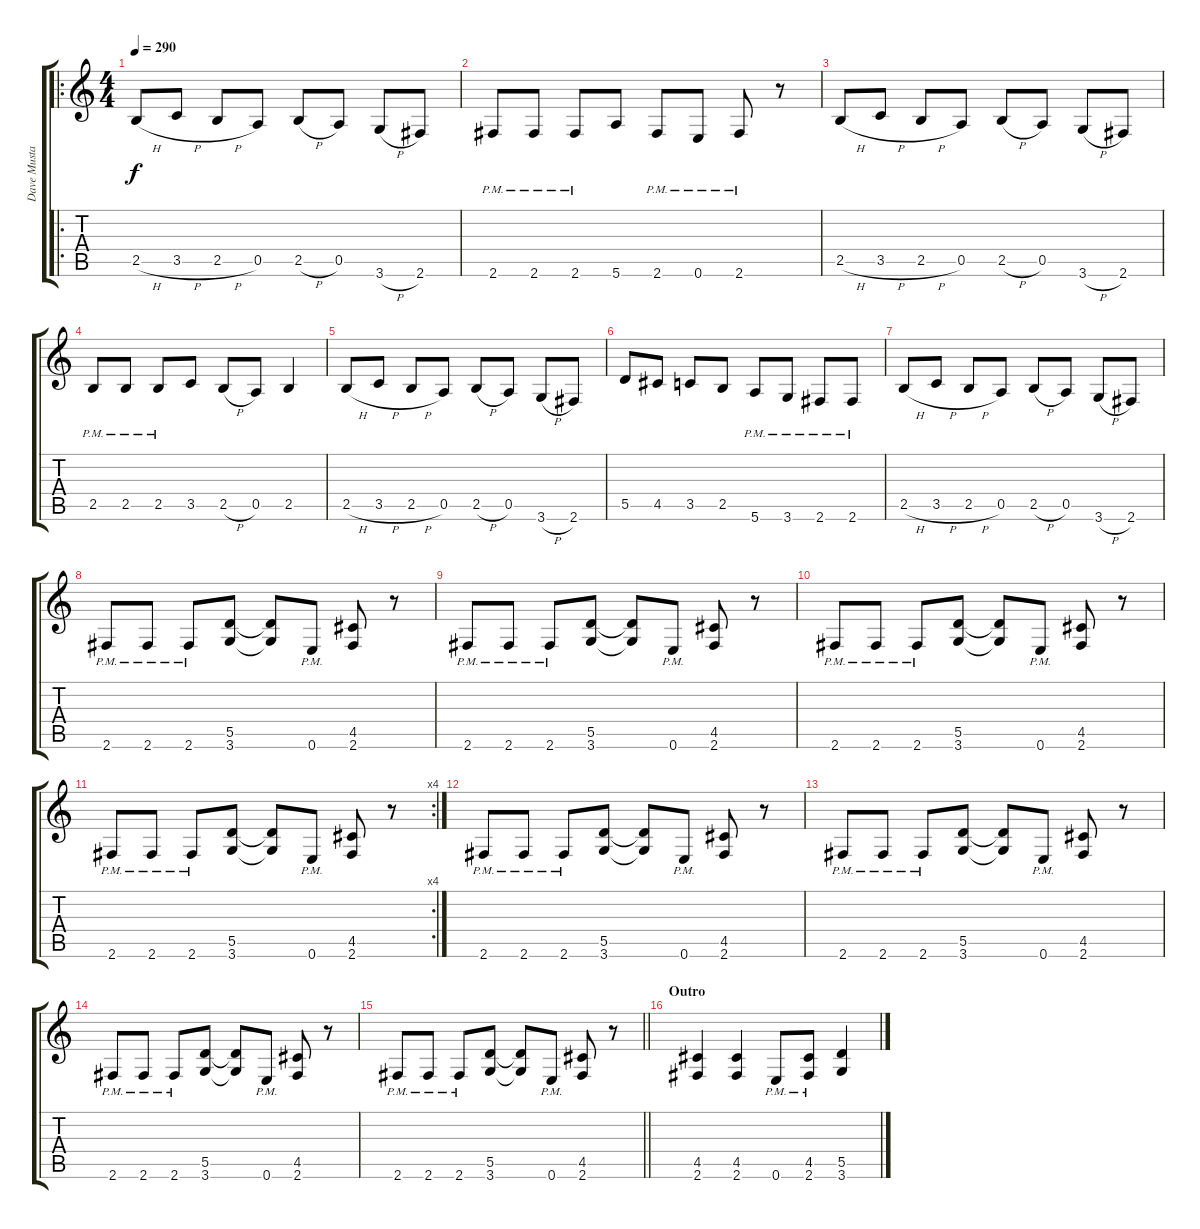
\track ("Dave Mustaine" "Dave Musta") {instrument distortionguitar}
\staff {score tabs}
\tuning (E4 B3 G3 D3 A2 E2) {hide}
\ro
\ts (4 4)
\tempo 290
\clef g2
\ks c
2.5{h}.8{dy f} 3.5{h}.8 2.5{h}.8 0.5.8 2.5{h}.8 0.5.8 3.6{h}.8 2.6.8 |
2.6{pm}.8 2.6{pm}.8 2.6{pm}.8 5.6.8 2.6{pm}.8 0.6{pm}.8 2.6{pm}.8 r.8 |
2.5{h}.8 3.5{h}.8 2.5{h}.8 0.5.8 2.5{h}.8 0.5.8 3.6{h}.8 2.6.8 |
2.5{pm}.8 2.5{pm}.8 2.5{pm}.8 3.5.8 2.5{h}.8 0.5.8 2.5.4 |
2.5{h}.8 3.5{h}.8 2.5{h}.8 0.5.8 2.5{h}.8 0.5.8 3.6{h}.8 2.6.8 |
5.5.8 4.5.8 3.5.8 2.5.8 5.6{pm}.8 3.6{pm}.8 2.6{pm}.8 2.6{pm}.8 |
2.5{h}.8 3.5{h}.8 2.5{h}.8 0.5.8 2.5{h}.8 0.5.8 3.6{h}.8 2.6.8 |
2.6{pm}.8 2.6{pm}.8 2.6{pm}.8 (5.5 3.6).8 (5.5{t} 3.6{t}).8 0.6{pm}.8 (4.5 2.6).8 r.8 |
2.6{pm}.8 2.6{pm}.8 2.6{pm}.8 (5.5 3.6).8 (5.5{t} 3.6{t}).8 0.6{pm}.8 (4.5 2.6).8 r.8 |
2.6{pm}.8 2.6{pm}.8 2.6{pm}.8 (5.5 3.6).8 (5.5{t} 3.6{t}).8 0.6{pm}.8 (4.5 2.6).8 r.8 |
\rc 4
2.6{pm}.8 2.6{pm}.8 2.6{pm}.8 (5.5 3.6).8 (5.5{t} 3.6{t}).8 0.6{pm}.8 (4.5 2.6).8 r.8 |
2.6{pm}.8 2.6{pm}.8 2.6{pm}.8 (5.5 3.6).8 (5.5{t} 3.6{t}).8 0.6{pm}.8 (4.5 2.6).8 r.8 |
2.6{pm}.8 2.6{pm}.8 2.6{pm}.8 (5.5 3.6).8 (5.5{t} 3.6{t}).8 0.6{pm}.8 (4.5 2.6).8 r.8 |
2.6{pm}.8 2.6{pm}.8 2.6{pm}.8 (5.5 3.6).8 (5.5{t} 3.6{t}).8 0.6{pm}.8 (4.5 2.6).8 r.8 |
\barLineRight lightlight
2.6{pm}.8 2.6{pm}.8 2.6{pm}.8 (5.5 3.6).8 (5.5{t} 3.6{t}).8 0.6{pm}.8 (4.5 2.6).8 r.8 |
\section ("" "Outro")
(4.5 2.6).4 (4.5 2.6).4 0.6{pm}.8 (4.5 2.6{pm}).8 (5.5 3.6).4
